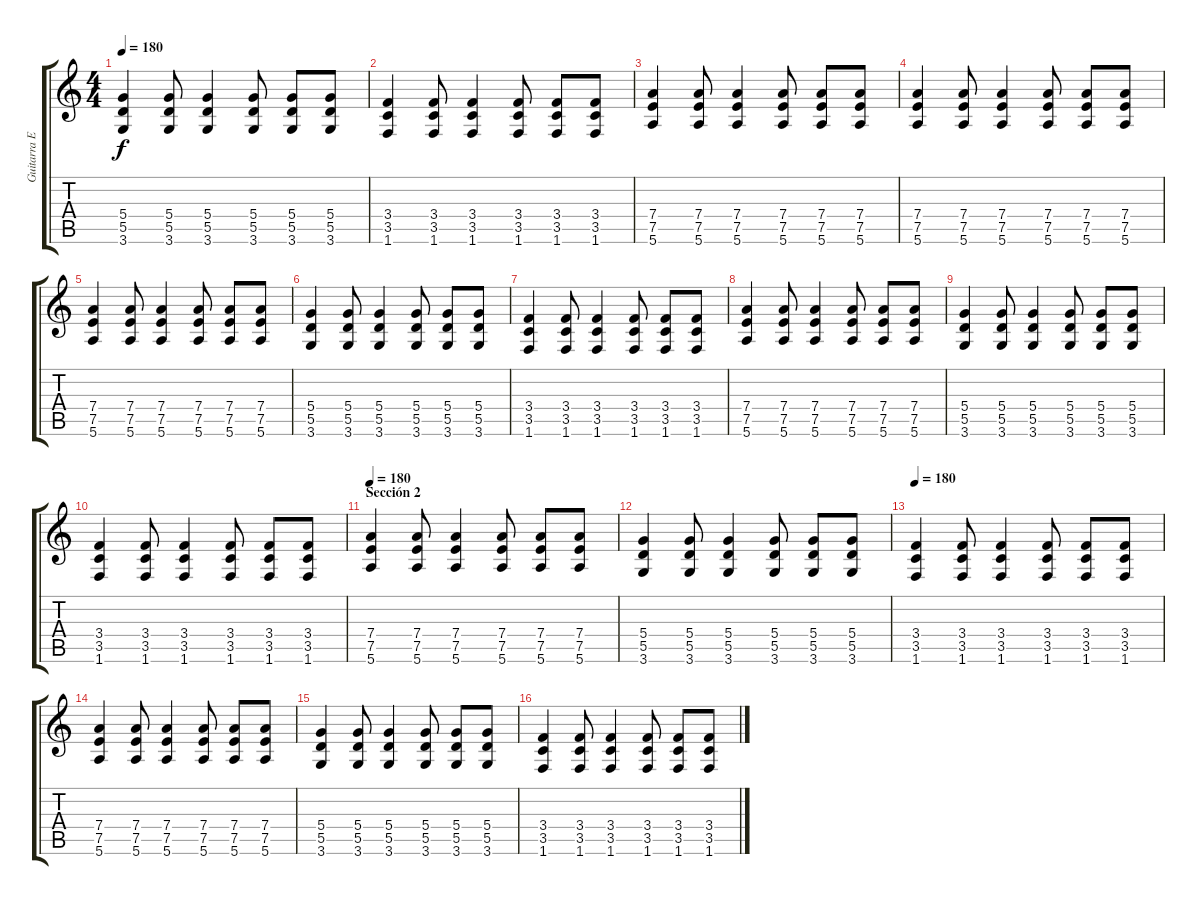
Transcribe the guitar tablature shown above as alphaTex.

\track ("Guitarra Eléctrica 2" "Guitarra E") {instrument overdrivenguitar}
\staff {score tabs}
\tuning (E4 B3 G3 D3 A2 E2) {hide}
\ts (4 4)
\tempo 180
\clef g2
\ks c
(5.4 5.5 3.6).4{dy f} (5.4 5.5 3.6).8 (5.4 5.5 3.6).4 (5.4 5.5 3.6).8 (5.4 5.5 3.6).8 (5.4 5.5 3.6).8 |
(3.4 3.5 1.6).4 (3.4 3.5 1.6).8 (3.4 3.5 1.6).4 (3.4 3.5 1.6).8 (3.4 3.5 1.6).8 (3.4 3.5 1.6).8 |
(7.4 7.5 5.6).4 (7.4 7.5 5.6).8 (7.4 7.5 5.6).4 (7.4 7.5 5.6).8 (7.4 7.5 5.6).8 (7.4 7.5 5.6).8 |
(7.4 7.5 5.6).4 (7.4 7.5 5.6).8 (7.4 7.5 5.6).4 (7.4 7.5 5.6).8 (7.4 7.5 5.6).8 (7.4 7.5 5.6).8 |
(7.4 7.5 5.6).4 (7.4 7.5 5.6).8 (7.4 7.5 5.6).4 (7.4 7.5 5.6).8 (7.4 7.5 5.6).8 (7.4 7.5 5.6).8 |
(5.4 5.5 3.6).4 (5.4 5.5 3.6).8 (5.4 5.5 3.6).4 (5.4 5.5 3.6).8 (5.4 5.5 3.6).8 (5.4 5.5 3.6).8 |
(3.4 3.5 1.6).4 (3.4 3.5 1.6).8 (3.4 3.5 1.6).4 (3.4 3.5 1.6).8 (3.4 3.5 1.6).8 (3.4 3.5 1.6).8 |
(7.4 7.5 5.6).4 (7.4 7.5 5.6).8 (7.4 7.5 5.6).4 (7.4 7.5 5.6).8 (7.4 7.5 5.6).8 (7.4 7.5 5.6).8 |
(5.4 5.5 3.6).4 (5.4 5.5 3.6).8 (5.4 5.5 3.6).4 (5.4 5.5 3.6).8 (5.4 5.5 3.6).8 (5.4 5.5 3.6).8 |
(3.4 3.5 1.6).4 (3.4 3.5 1.6).8 (3.4 3.5 1.6).4 (3.4 3.5 1.6).8 (3.4 3.5 1.6).8 (3.4 3.5 1.6).8 |
\section ("" "Sección 2")
\tempo 180
(7.4 7.5 5.6).4 (7.4 7.5 5.6).8 (7.4 7.5 5.6).4 (7.4 7.5 5.6).8 (7.4 7.5 5.6).8 (7.4 7.5 5.6).8 |
(5.4 5.5 3.6).4 (5.4 5.5 3.6).8 (5.4 5.5 3.6).4 (5.4 5.5 3.6).8 (5.4 5.5 3.6).8 (5.4 5.5 3.6).8 |
\tempo 180
(3.4 3.5 1.6).4 (3.4 3.5 1.6).8 (3.4 3.5 1.6).4 (3.4 3.5 1.6).8 (3.4 3.5 1.6).8 (3.4 3.5 1.6).8 |
(7.4 7.5 5.6).4 (7.4 7.5 5.6).8 (7.4 7.5 5.6).4 (7.4 7.5 5.6).8 (7.4 7.5 5.6).8 (7.4 7.5 5.6).8 |
(5.4 5.5 3.6).4 (5.4 5.5 3.6).8 (5.4 5.5 3.6).4 (5.4 5.5 3.6).8 (5.4 5.5 3.6).8 (5.4 5.5 3.6).8 |
(3.4 3.5 1.6).4 (3.4 3.5 1.6).8 (3.4 3.5 1.6).4 (3.4 3.5 1.6).8 (3.4 3.5 1.6).8 (3.4 3.5 1.6).8
